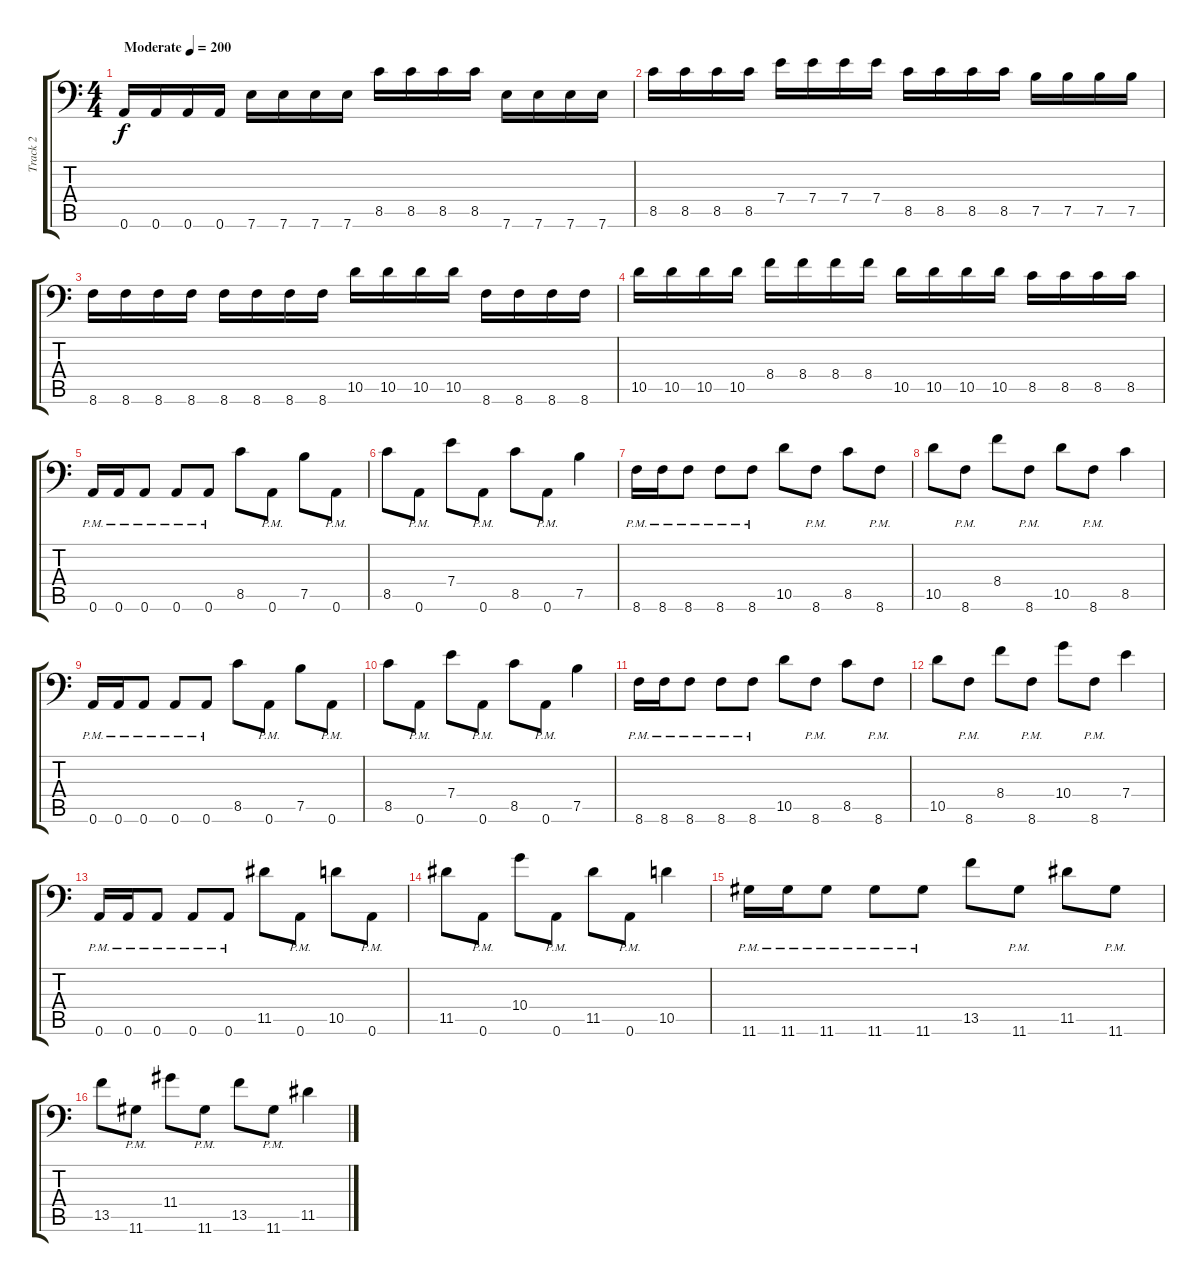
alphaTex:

\track ("Track 2" "Track 2") {instrument overdrivenguitar}
\staff {score tabs}
\tuning (B3 Gb3 D3 A2 E2 A1) {hide}
\ts (4 4)
\tempo (200 "Moderate")
\clef f4
\ks c
0.6.16{dy f instrument overdrivenguitar} 0.6.16 0.6.16 0.6.16 7.6.16 7.6.16 7.6.16 7.6.16 8.5.16 8.5.16 8.5.16 8.5.16 7.6.16 7.6.16 7.6.16 7.6.16 |
8.5.16 8.5.16 8.5.16 8.5.16 7.4.16 7.4.16 7.4.16 7.4.16 8.5.16 8.5.16 8.5.16 8.5.16 7.5.16 7.5.16 7.5.16 7.5.16 |
8.6.16 8.6.16 8.6.16 8.6.16 8.6.16 8.6.16 8.6.16 8.6.16 10.5.16 10.5.16 10.5.16 10.5.16 8.6.16 8.6.16 8.6.16 8.6.16 |
10.5.16 10.5.16 10.5.16 10.5.16 8.4.16 8.4.16 8.4.16 8.4.16 10.5.16 10.5.16 10.5.16 10.5.16 8.5.16 8.5.16 8.5.16 8.5.16 |
0.6{pm}.16 0.6{pm}.16 0.6{pm}.8 0.6{pm}.8 0.6{pm}.8 8.5.8 0.6{pm}.8 7.5.8 0.6{pm}.8 |
8.5.8 0.6{pm}.8 7.4.8 0.6{pm}.8 8.5.8 0.6{pm}.8 7.5.4 |
8.6{pm}.16 8.6{pm}.16 8.6{pm}.8 8.6{pm}.8 8.6{pm}.8 10.5.8 8.6{pm}.8 8.5.8 8.6{pm}.8 |
10.5.8 8.6{pm}.8 8.4.8 8.6{pm}.8 10.5.8 8.6{pm}.8 8.5.4 |
0.6{pm}.16 0.6{pm}.16 0.6{pm}.8 0.6{pm}.8 0.6{pm}.8 8.5.8 0.6{pm}.8 7.5.8 0.6{pm}.8 |
8.5.8 0.6{pm}.8 7.4.8 0.6{pm}.8 8.5.8 0.6{pm}.8 7.5.4 |
8.6{pm}.16 8.6{pm}.16 8.6{pm}.8 8.6{pm}.8 8.6{pm}.8 10.5.8 8.6{pm}.8 8.5.8 8.6{pm}.8 |
10.5.8 8.6{pm}.8 8.4.8 8.6{pm}.8 10.4.8 8.6{pm}.8 7.4.4 |
0.6{pm}.16 0.6{pm}.16 0.6{pm}.8 0.6{pm}.8 0.6{pm}.8 11.5.8 0.6{pm}.8 10.5.8 0.6{pm}.8 |
11.5.8 0.6{pm}.8 10.4.8 0.6{pm}.8 11.5.8 0.6{pm}.8 10.5.4 |
11.6{pm}.16 11.6{pm}.16 11.6{pm}.8 11.6{pm}.8 11.6{pm}.8 13.5.8 11.6{pm}.8 11.5.8 11.6{pm}.8 |
13.5.8 11.6{pm}.8 11.4.8 11.6{pm}.8 13.5.8 11.6{pm}.8 11.5.4
